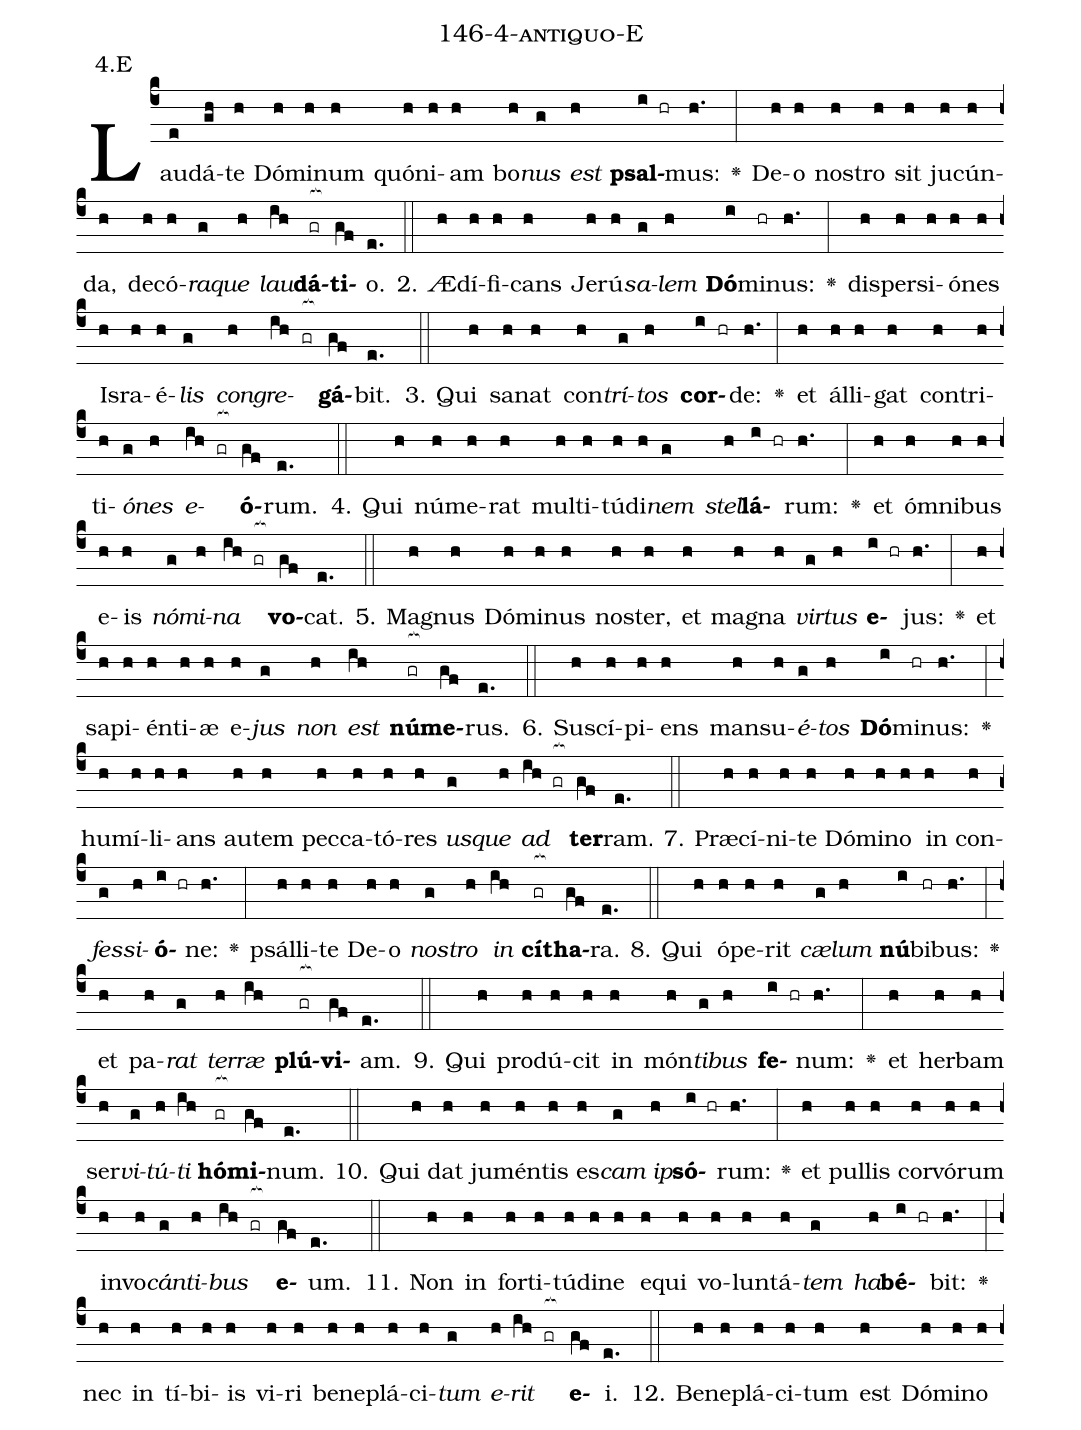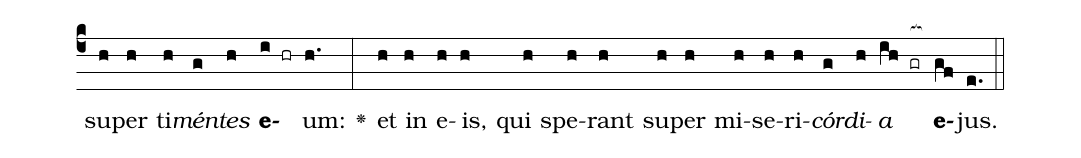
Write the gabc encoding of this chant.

name: 146-4-antiquo-E;
annotation: 4.E;
%%
(c4)Lau(e)dá(gh)te(h) Dó(h)mi(h)num(h) quón(h)i(h)am(h) bo(h)<i>nus</i>(g) <i>est</i>(h) <b>psal</b>(i hr)mus:(h.) <v>\greheightstar</v>(:) De(h)o(h) nos(h)tro(h) sit(h) ju(h)cún(h)da,(h) de(h)có(h)<i>ra</i>(g)<i>que</i>(h) <i>lau</i>(ih)<b>dá</b>(gr[ocb:1{])<b>ti</b>(gf[ocb:0}])o.(e.) (::)
2. Æ(h)dí(h)fi(h)cans(h) Je(h)rú(h)<i>sa</i>(g)<i>lem</i>(h) <b>Dó</b>(i)mi(hr)nus:(h.) <v>\greheightstar</v>(:) di(h)sper(h)si(h)ó(h)nes(h) Is(h)ra(h)é(h)<i>lis</i>(g) <i>con</i>(h)<i>gre</i>(ih gr[ocb:1{])<b>gá</b>(gf[ocb:0}])bit.(e.) (::)
3. Qui(h) sa(h)nat(h) con(h)<i>trí</i>(g)<i>tos</i>(h) <b>cor</b>(i hr)de:(h.) <v>\greheightstar</v>(:) et(h) ál(h)li(h)gat(h) con(h)tri(h)ti(h)<i>ó</i>(g)<i>nes</i>(h) <i>e</i>(ih gr[ocb:1{])<b>ó</b>(gf[ocb:0}])rum.(e.) (::)
4. Qui(h) nú(h)me(h)rat(h) mul(h)ti(h)tú(h)di(h)<i>nem</i>(g) <i>stel</i>(h)<b>lá</b>(i hr)rum:(h.) <v>\greheightstar</v>(:) et(h) óm(h)ni(h)bus(h) e(h)is(h) <i>nó</i>(g)<i>mi</i>(h)<i>na</i>(ih gr[ocb:1{]) <b>vo</b>(gf[ocb:0}])cat.(e.) (::)
5. Ma(h)gnus(h) Dó(h)mi(h)nus(h) nos(h)ter,(h) et(h) ma(h)gna(h) <i>vir</i>(g)<i>tus</i>(h) <b>e</b>(i hr)jus:(h.) <v>\greheightstar</v>(:) et(h) sa(h)pi(h)én(h)ti(h)æ(h) e(h)<i>jus</i>(g) <i>non</i>(h) <i>est</i>(ih) <b>nú</b>(gr[ocb:1{])<b>me</b>(gf[ocb:0}])rus.(e.) (::)
6. Su(h)scí(h)pi(h)ens(h) man(h)su(h)<i>é</i>(g)<i>tos</i>(h) <b>Dó</b>(i)mi(hr)nus:(h.) <v>\greheightstar</v>(:) hu(h)mí(h)li(h)ans(h) au(h)tem(h) pec(h)ca(h)tó(h)res(h) <i>us</i>(g)<i>que</i>(h) <i>ad</i>(ih gr[ocb:1{]) <b>ter</b>(gf[ocb:0}])ram.(e.) (::)
7. Præ(h)cí(h)ni(h)te(h) Dó(h)mi(h)no(h) in(h) con(h)<i>fes</i>(g)<i>si</i>(h)<b>ó</b>(i hr)ne:(h.) <v>\greheightstar</v>(:) psál(h)li(h)te(h) De(h)o(h) <i>nos</i>(g)<i>tro</i>(h) <i>in</i>(ih) <b>cí</b>(gr[ocb:1{])<b>tha</b>(gf[ocb:0}])ra.(e.) (::)
8. Qui(h) ó(h)pe(h)rit(h) <i>cæ</i>(g)<i>lum</i>(h) <b>nú</b>(i)bi(hr)bus:(h.) <v>\greheightstar</v>(:) et(h) pa(h)<i>rat</i>(g) <i>ter</i>(h)<i>ræ</i>(ih) <b>plú</b>(gr[ocb:1{])<b>vi</b>(gf[ocb:0}])am.(e.) (::)
9. Qui(h) pro(h)dú(h)cit(h) in(h) món(h)<i>ti</i>(g)<i>bus</i>(h) <b>fe</b>(i hr)num:(h.) <v>\greheightstar</v>(:) et(h) her(h)bam(h) ser(h)<i>vi</i>(g)<i>tú</i>(h)<i>ti</i>(ih) <b>hó</b>(gr[ocb:1{])<b>mi</b>(gf[ocb:0}])num.(e.) (::)
10. Qui(h) dat(h) ju(h)mén(h)tis(h) es(h)<i>cam</i>(g) <i>ip</i>(h)<b>só</b>(i hr)rum:(h.) <v>\greheightstar</v>(:) et(h) pul(h)lis(h) cor(h)vó(h)rum(h) in(h)vo(h)<i>cán</i>(g)<i>ti</i>(h)<i>bus</i>(ih gr[ocb:1{]) <b>e</b>(gf[ocb:0}])um.(e.) (::)
11. Non(h) in(h) for(h)ti(h)tú(h)di(h)ne(h) e(h)qui(h) vo(h)lun(h)tá(h)<i>tem</i>(g) <i>ha</i>(h)<b>bé</b>(i hr)bit:(h.) <v>\greheightstar</v>(:) nec(h) in(h) tí(h)bi(h)is(h) vi(h)ri(h) be(h)ne(h)plá(h)ci(h)<i>tum</i>(g) <i>e</i>(h)<i>rit</i>(ih gr[ocb:1{]) <b>e</b>(gf[ocb:0}])i.(e.) (::)
12. Be(h)ne(h)plá(h)ci(h)tum(h) est(h) Dó(h)mi(h)no(h) su(h)per(h) ti(h)<i>mén</i>(g)<i>tes</i>(h) <b>e</b>(i hr)um:(h.) <v>\greheightstar</v>(:) et(h) in(h) e(h)is,(h) qui(h) spe(h)rant(h) su(h)per(h) mi(h)se(h)ri(h)<i>cór</i>(g)<i>di</i>(h)<i>a</i>(ih gr[ocb:1{]) <b>e</b>(gf[ocb:0}])jus.(e.) (::)
